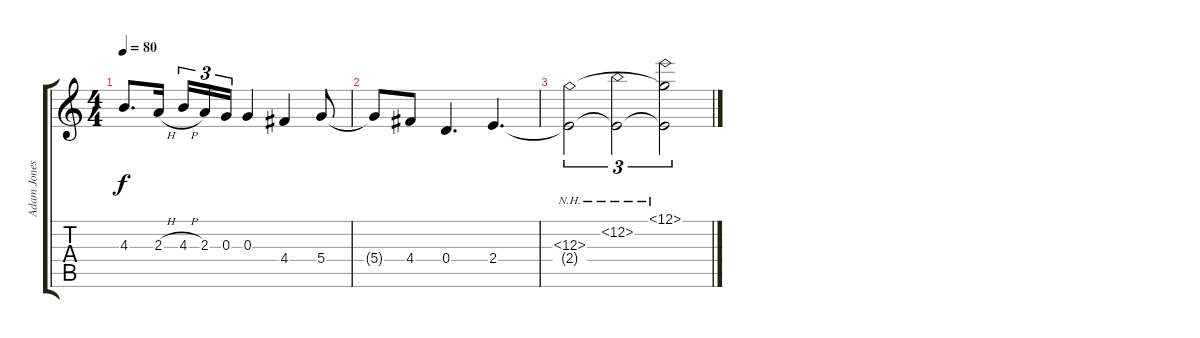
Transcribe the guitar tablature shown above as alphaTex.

\track ("Adam Jones (Outro)" "Adam Jones") {instrument electricguitarclean}
\staff {score tabs}
\tuning (E4 B3 G3 D3 A2 D2) {hide}
\ts (4 4)
\tempo 80
\clef g2
\ks c
4.3.8{d dy f} 2.3{h}.16 4.3{h}.16{tu (3 2)} 2.3.16{tu (3 2)} 0.3.16{tu (3 2)} 0.3.4 4.4.4 5.4.8 |
5.4{t}.8 4.4.8 0.4.4{d} 2.4.4{d} |
(12.3{nh} 2.4{t}).2{tu (3 2)} (12.2{nh} 2.4{t}).2{tu (3 2)} (12.1{nh} 12.3{t} 2.4{t}).2{tu (3 2)}
